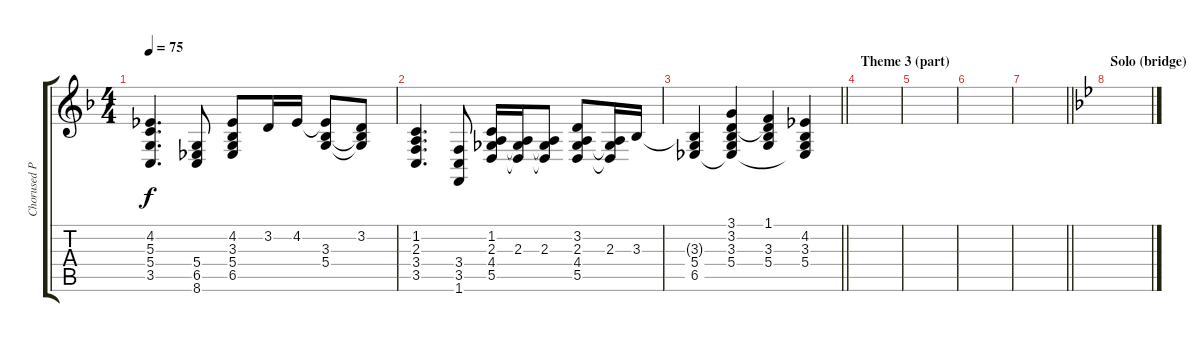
\track ("Chorused Piano" "Chorused P") {instrument electricpiano2}
\staff {score tabs}
\tuning (E4 B3 G3 D3 A2 E2) {hide}
\ts (4 4)
\tempo 75
\clef g2
\ks f
(4.2 5.3 5.4 3.5).4{d dy f} (5.4 6.5 8.6).8 (4.2 3.3 5.4 6.5).8 3.2.16 4.2.16 (4.2{t} 3.3 5.4).8 (3.2 3.3{t} 5.4{t}).8 |
(1.2 2.3 3.4 3.5).4{d} (3.4 3.5 1.6).8 (1.2 2.3 4.4 5.5).16 (2.3 4.4{t} 5.5{t}).16 (2.3 4.4{t} 5.5{t}).8 (3.2 2.3 4.4 5.5).8 (2.3 4.4{t} 5.5{t}).16 3.3.16 |
\barLineRight lightlight
(3.3{t} 5.4 6.5).4 (3.1 3.2 3.3 5.4 6.5{t}).4 (1.1 3.2{t} 3.3 5.4).4 (4.2 3.3 5.4 6.5{t}).4 |
\section ("" "Theme 3 (part)")
|
|
|
\barLineRight lightlight
|
\section ("" "Solo (bridge)")
\ks bb
